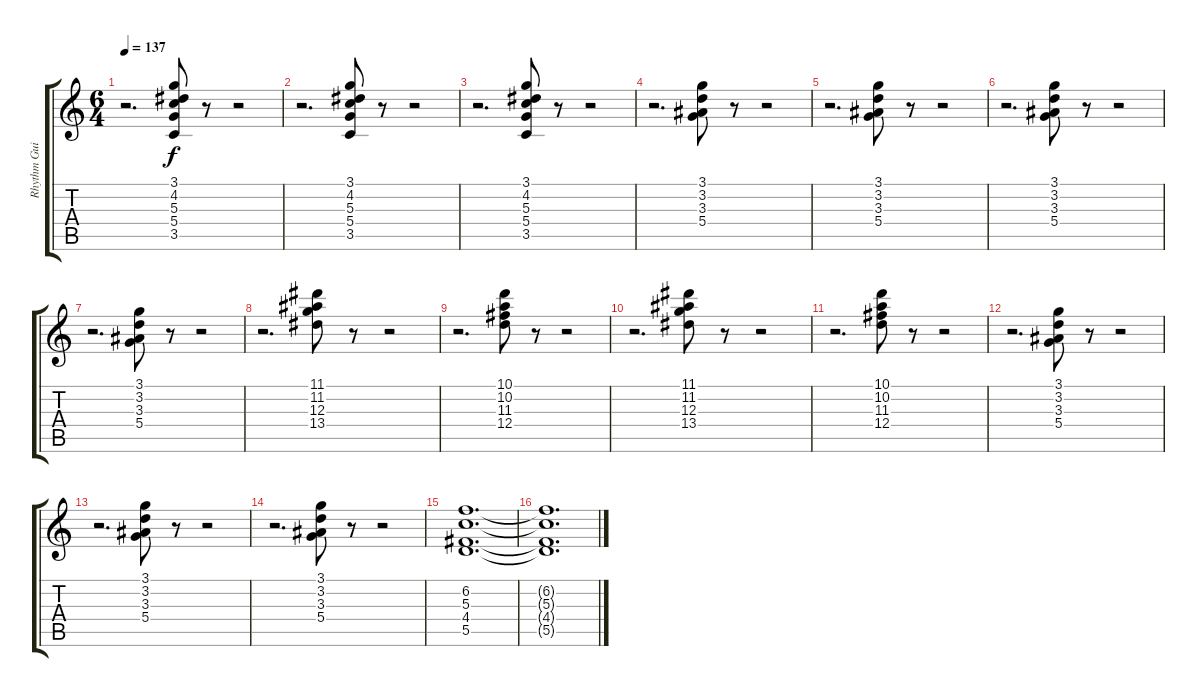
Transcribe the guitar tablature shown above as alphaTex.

\track ("Rhythm Guitar Dist" "Rhythm Gui") {instrument overdrivenguitar}
\staff {score tabs}
\tuning (E4 B3 G3 D3 A2 E2) {hide}
\ts (6 4)
\tempo 137
\clef g2
\ks c
r.2{d dy f} (3.1 4.2 5.3 5.4 3.5).8 r.8 r.2 |
r.2{d} (3.1 4.2 5.3 5.4 3.5).8 r.8 r.2 |
r.2{d} (3.1 4.2 5.3 5.4 3.5).8 r.8 r.2 |
r.2{d} (3.1 3.2 3.3 5.4).8 r.8 r.2 |
r.2{d} (3.1 3.2 3.3 5.4).8 r.8 r.2 |
r.2{d} (3.1 3.2 3.3 5.4).8 r.8 r.2 |
r.2{d} (3.1 3.2 3.3 5.4).8 r.8 r.2 |
r.2{d} (11.1 11.2 12.3 13.4).8 r.8 r.2 |
r.2{d} (10.1 10.2 11.3 12.4).8 r.8 r.2 |
r.2{d} (11.1 11.2 12.3 13.4).8 r.8 r.2 |
r.2{d} (10.1 10.2 11.3 12.4).8 r.8 r.2 |
r.2{d} (3.1 3.2 3.3 5.4).8 r.8 r.2 |
r.2{d} (3.1 3.2 3.3 5.4).8 r.8 r.2 |
r.2{d} (3.1 3.2 3.3 5.4).8 r.8 r.2 |
(6.2 5.3 4.4 5.5).1{d} |
(6.2{t} 5.3{t} 4.4{t} 5.5{t}).1{d}
